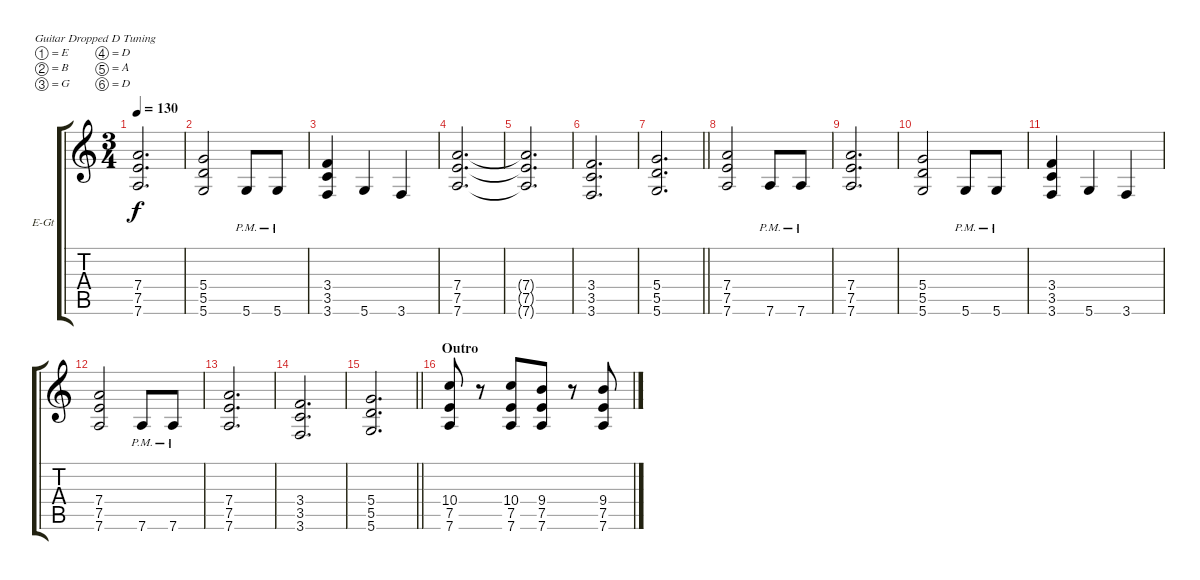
\bracketExtendMode groupsimilarinstruments
\firstSystemTrackNameOrientation horizontal
\otherSystemsTrackNameOrientation horizontal
\track ("Rythm Guitar" "E-Gt") {instrument distortionguitar}
\staff {score tabs}
\tuning (E4 B3 G3 D3 A2 D2)
\ts (3 4)
\tempo 130
\clef g2
\ks c
(7.4{t} 7.5{t} 7.6{t}).2{d dy f} |
(5.4 5.5 5.6).2 5.6{pm}.8 5.6{pm}.8 |
(3.4 3.5 3.6).4 5.6.4 3.6.4 |
(7.4 7.5 7.6).2{d} |
(7.4{t} 7.5{t} 7.6{t}).2{d} |
(3.4 3.5 3.6).2{d} |
\barLineRight lightlight
(5.4 5.5 5.6).2{d} |
(7.4 7.5 7.6).2 7.6{pm}.8 7.6{pm}.8 |
(7.4 7.5 7.6).2{d} |
(5.4 5.5 5.6).2 5.6{pm}.8 5.6{pm}.8 |
(3.4 3.5 3.6).4 5.6.4 3.6.4 |
(7.4 7.5 7.6).2 7.6{pm}.8 7.6{pm}.8 |
(7.4 7.5 7.6).2{d} |
(3.4 3.5 3.6).2{d} |
\barLineRight lightlight
(5.4 5.5 5.6).2{d} |
\section ("" "Outro")
(10.4 7.5 7.6).8 r.8 (10.4 7.5 7.6).8 (9.4 7.5 7.6).8 r.8 (9.4 7.5 7.6).8
